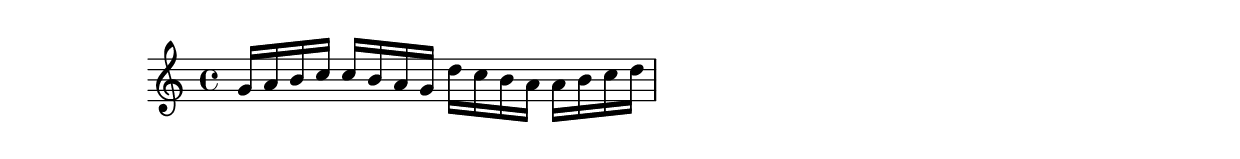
\score{
	\notes\relative c''{
%		\stemUp
%		[a16 b b c]
%		[c b b a]
%		\stemDown
%		[c b b a]
%		[a b b c]
		\stemUp
		[g16 a b c]
		[c b a g]
		\stemDown
		[d' c b a]
		[a b c d]
	}
	\paper{
		linewidth=-1.;
	}
}
\version "1.3.96";
